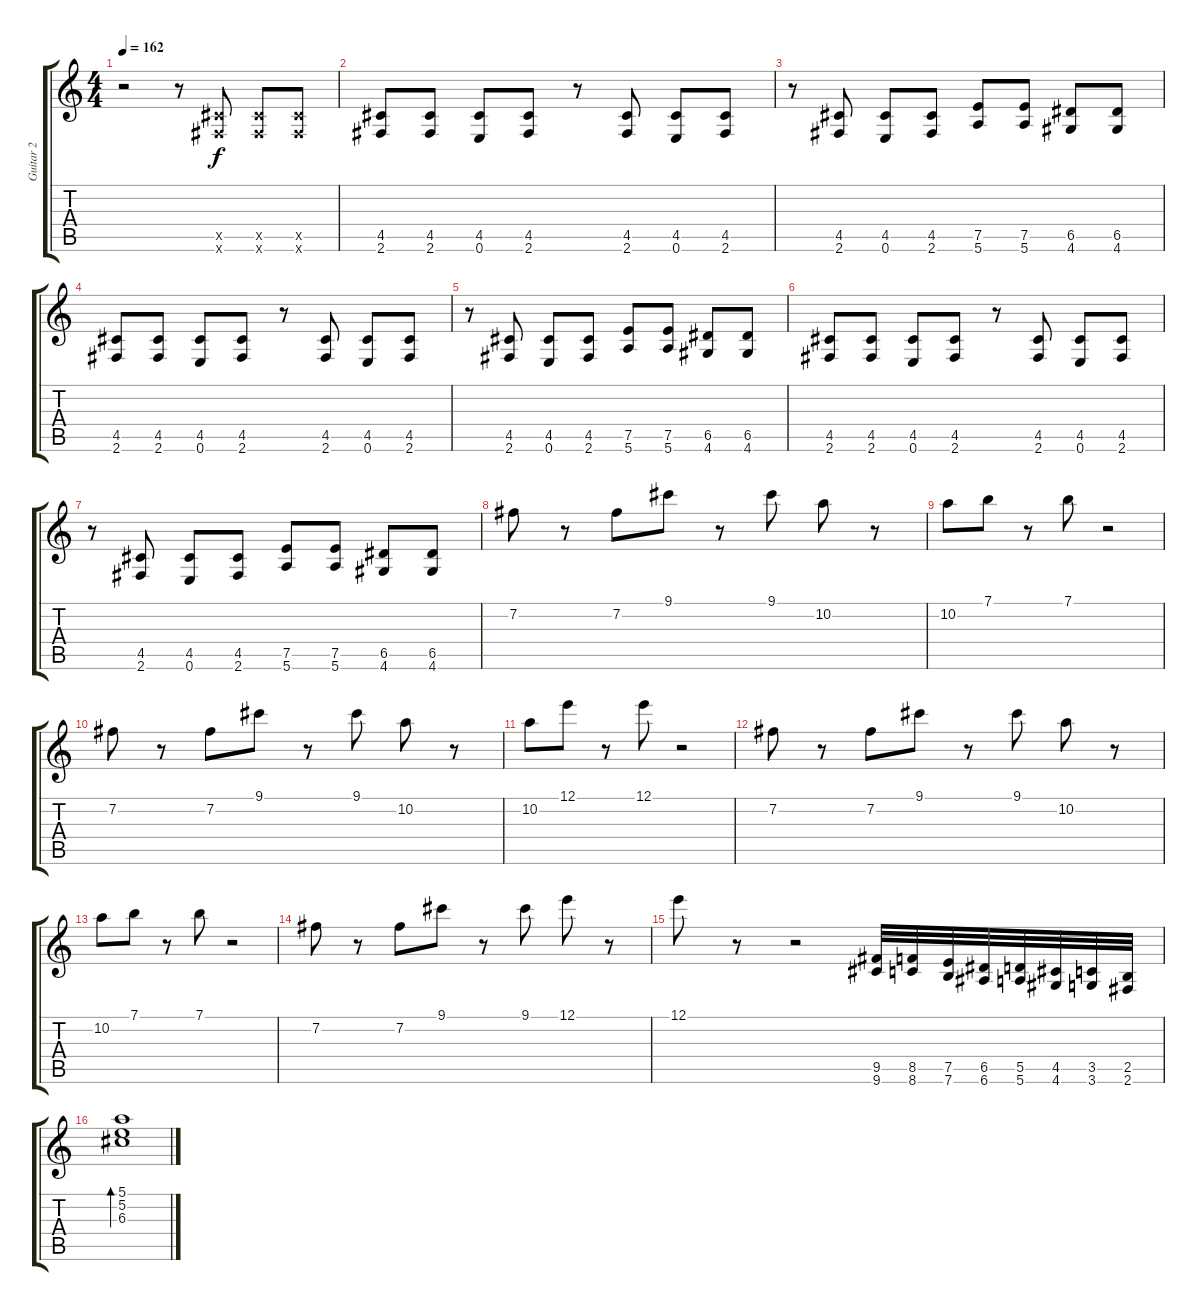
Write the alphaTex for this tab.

\track ("Guitar 2" "Guitar 2") {instrument overdrivenguitar}
\staff {score tabs}
\tuning (E4 B3 G3 D3 A2 E2) {hide}
\ts (4 4)
\tempo 162
\clef g2
\ks c
r.2{dy f} r.8 (4.5{x} 2.6{x}).8 (4.5{x} 2.6{x}).8 (4.5{x} 2.6{x}).8 |
(4.5 2.6).8 (4.5 2.6).8 (4.5 0.6).8 (4.5 2.6).8 r.8 (4.5 2.6).8 (4.5 0.6).8 (4.5 2.6).8 |
r.8 (4.5 2.6).8 (4.5 0.6).8 (4.5 2.6).8 (7.5 5.6).8 (7.5 5.6).8 (6.5 4.6).8 (6.5 4.6).8 |
(4.5 2.6).8 (4.5 2.6).8 (4.5 0.6).8 (4.5 2.6).8 r.8 (4.5 2.6).8 (4.5 0.6).8 (4.5 2.6).8 |
r.8 (4.5 2.6).8 (4.5 0.6).8 (4.5 2.6).8 (7.5 5.6).8 (7.5 5.6).8 (6.5 4.6).8 (6.5 4.6).8 |
(4.5 2.6).8 (4.5 2.6).8 (4.5 0.6).8 (4.5 2.6).8 r.8 (4.5 2.6).8 (4.5 0.6).8 (4.5 2.6).8 |
r.8 (4.5 2.6).8 (4.5 0.6).8 (4.5 2.6).8 (7.5 5.6).8 (7.5 5.6).8 (6.5 4.6).8 (6.5 4.6).8 |
7.2.8 r.8 7.2.8 9.1.8 r.8 9.1.8 10.2.8 r.8 |
10.2.8 7.1.8 r.8 7.1.8 r.2 |
7.2.8 r.8 7.2.8 9.1.8 r.8 9.1.8 10.2.8 r.8 |
10.2.8 12.1.8 r.8 12.1.8 r.2 |
7.2.8 r.8 7.2.8 9.1.8 r.8 9.1.8 10.2.8 r.8 |
10.2.8 7.1.8 r.8 7.1.8 r.2 |
7.2.8 r.8 7.2.8 9.1.8 r.8 9.1.8 12.1.8 r.8 |
12.1.8 r.8 r.2 (9.5 9.6).32 (8.5 8.6).32 (7.5 7.6).32 (6.5 6.6).32 (5.5 5.6).32 (4.5 4.6).32 (3.5 3.6).32 (2.5 2.6).32 |
(5.1 5.2 6.3).1{bd 120 instrument overdrivenguitar}
